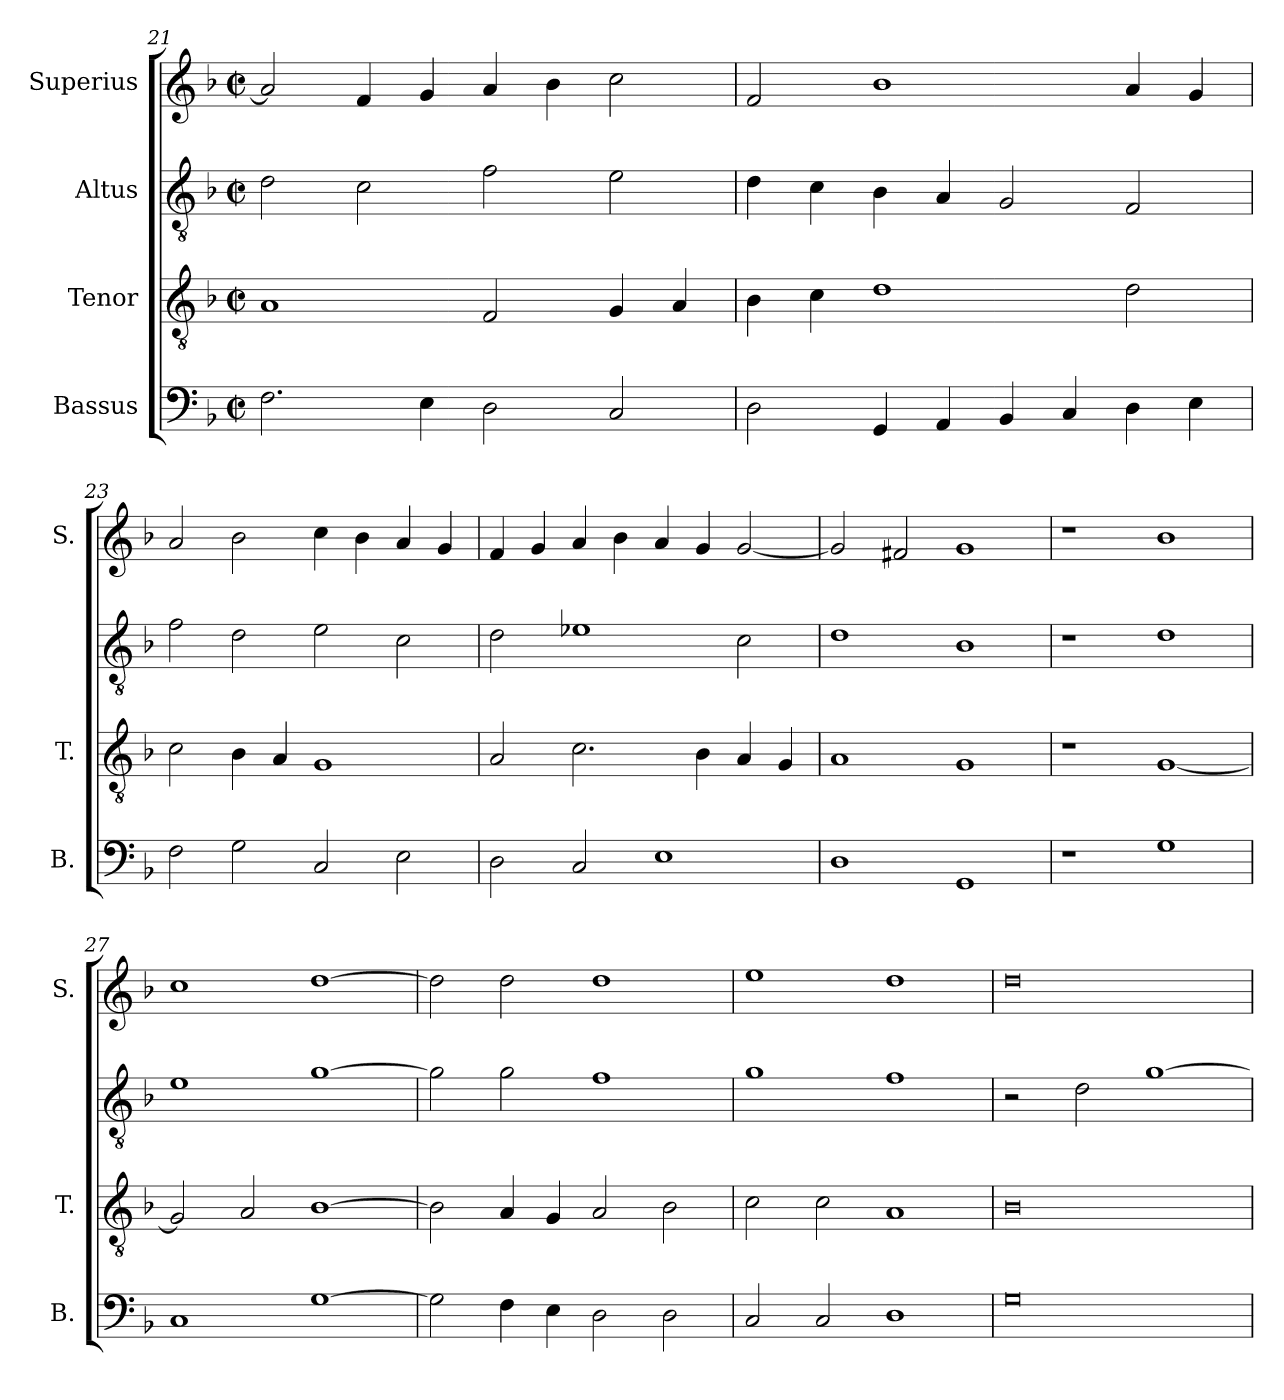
**kern	**kern	**kern	**kern
*part4	*part3	*part2	*part1
*staff4	*staff3	*staff2	*staff1
*I"Bassus	*I"Tenor	*I"Altus	*I"Superius
*I'B.	*I'T.	*	*I'S.
!!LO:PB:g=z
*clefF4	*clefGv2	*clefGv2	*clefG2
*	*ITrd7c12	*ITrd7c12	*
*k[b-]	*k[b-]	*k[b-]	*k[b-]
*F:	*F:	*F:	*F:
*M2/2	*M2/2	*M2/2	*M2/2
*met(c|)	*met(c|)	*met(c|)	*met(c|)
=21	=21	=21	=21
2.Fi\	1AAi	2Di\	2ai/]
.	.	2Ci\	4fi/
4Ei\	.	.	4gi/
2Di\	2FFi/	2Fi\	4ai/
.	.	.	4b-i\
2Ci/	4GGi/	2Ei\	2cci\
.	4AAi/	.	.
=22	=22	=22	=22
2Di\	4BB-i\	4Di\	2fi/
.	4Ci\	4Ci\	.
4GGi/	1Di	4BB-i\	1b-i
4AAi/	.	4AAi/	.
4BB-i/	.	2GGi/	.
4Ci/	.	.	.
4Di\	2Di\	2FFi/	4ai/
4Ei\	.	.	4gi/
=23	=23	=23	=23
2Fi\	2Ci\	2Fi\	2ai/
2Gi\	4BB-i\	2Di\	2b-i\
.	4AAi/	.	.
2Ci/	1GGi	2Ei\	4cci\
.	.	.	4b-i\
2Ei\	.	2Ci\	4ai/
.	.	.	4gi/
=24	=24	=24	=24
2Di\	2AAi/	2Di\	4fi/
.	.	.	4gi/
2Ci/	2.Ci\	1E-Xi	4ai/
.	.	.	4b-i\
1Ei	.	.	4ai/
.	4BB-i\	.	4gi/
.	4AAi/	2Ci\	[<2gi/
.	4GGi/	.	.
!!LO:LB:g=z
=25	=25	=25	=25
1Di	1AAi	1Di	2gi/]
.	.	.	2f#Xi/
1GGi	1GGi	1BB-i	1gi
=26	=26	=26	=26
1r	1r	1r	1r
1Gi	[<1GGi	1Di	1b-i
=27	=27	=27	=27
1Ci	2GGi/]	1Ei	1cci
.	2AAi/	.	.
[>1Gi	[>1BB-i	[>1Gi	[>1ddi
=28	=28	=28	=28
2Gi\]	2BB-i\]	2Gi\]	2ddi\]
4Fi\	4AAi/	2Gi\	2ddi\
4Ei\	4GGi/	.	.
2Di\	2AAi/	1Fi	1ddi
2Di\	2BB-i\	.	.
=29	=29	=29	=29
2Ci/	2Ci\	1Gi	1eei
2Ci/	2Ci\	.	.
1Di	1AAi	1Fi	1ddi
=30	=30	=30	=30
0Gi	0BB-i	2r	0ddi
.	.	2Di\	.
.	.	[>1Gi	.
=	=	=	=
*-	*-	*-	*-
